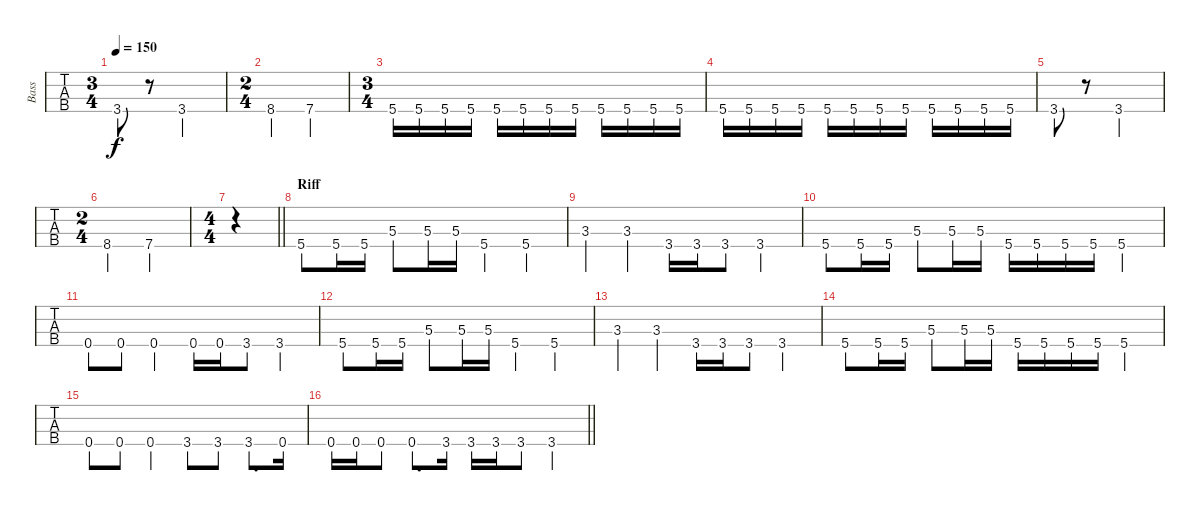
\track ("Bass" "Bass") {instrument synthbass2}
\staff {tabs}
\tuning (F2 C2 G1 D1) {hide}
\ts (3 4)
\tempo 150
\clef f4
\ks c
3.4.8{dy f} r.8 3.4.2 |
\ts (2 4)
8.4.4 7.4.4 |
\ts (3 4)
5.4.16 5.4.16 5.4.16 5.4.16 5.4.16 5.4.16 5.4.16 5.4.16 5.4.16 5.4.16 5.4.16 5.4.16 |
5.4.16 5.4.16 5.4.16 5.4.16 5.4.16 5.4.16 5.4.16 5.4.16 5.4.16 5.4.16 5.4.16 5.4.16 |
3.4.8 r.8 3.4.2 |
\ts (2 4)
8.4.4 7.4.4 |
\ts (4 4)
\barLineRight lightlight
|
\section ("" "Riff")
5.4.8 5.4.16 5.4.16 5.3.8 5.3.16 5.3.16 5.4.4 5.4.4 |
3.3.4 3.3.4 3.4.16 3.4.16 3.4.8 3.4.4 |
5.4.8 5.4.16 5.4.16 5.3.8 5.3.16 5.3.16 5.4.16 5.4.16 5.4.16 5.4.16 5.4.4 |
0.4.8 0.4.8 0.4.4 0.4.16 0.4.16 3.4.8 3.4.4 |
5.4.8 5.4.16 5.4.16 5.3.8 5.3.16 5.3.16 5.4.4 5.4.4 |
3.3.4 3.3.4 3.4.16 3.4.16 3.4.8 3.4.4 |
5.4.8 5.4.16 5.4.16 5.3.8 5.3.16 5.3.16 5.4.16 5.4.16 5.4.16 5.4.16 5.4.4 |
0.4.8 0.4.8 0.4.4 3.4.8 3.4.8 3.4.8{d} 0.4.16 |
\barLineRight lightlight
0.4.16 0.4.16 0.4.8 0.4.8{d} 3.4.16 3.4.16 3.4.16 3.4.8 3.4.4
